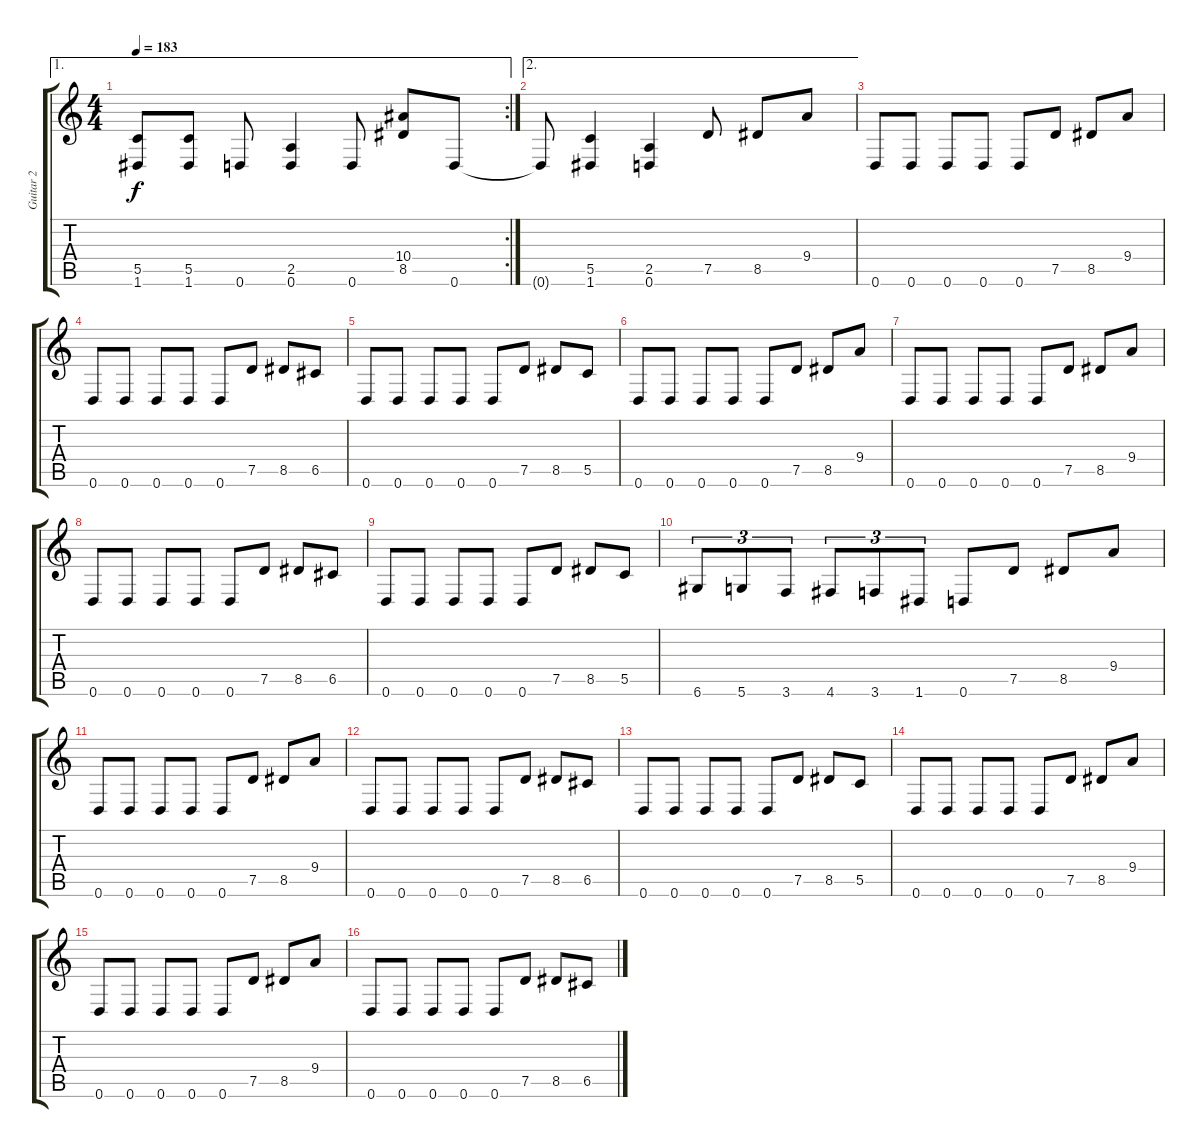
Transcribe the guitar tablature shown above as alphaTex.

\track ("Guitar 2" "Guitar 2") {instrument distortionguitar}
\staff {score tabs}
\tuning (D4 A3 F3 C3 G2 D2) {hide}
\ae 1
\rc 2
\ts (4 4)
\tempo 183
\clef g2
\ks c
(5.5{t} 1.6{t}).8{dy f} (5.5 1.6).8 0.6.8 (2.5 0.6).4 0.6.8 (10.4 8.5).8 0.6.8 |
\ae 2
0.6{t}.8 (5.5 1.6).4 (2.5 0.6).4 7.5.8 8.5.8 9.4.8 |
0.6.8 0.6.8 0.6.8 0.6.8 0.6.8 7.5.8 8.5.8 9.4.8 |
0.6.8 0.6.8 0.6.8 0.6.8 0.6.8 7.5.8 8.5.8 6.5.8 |
0.6.8 0.6.8 0.6.8 0.6.8 0.6.8 7.5.8 8.5.8 5.5.8 |
0.6.8 0.6.8 0.6.8 0.6.8 0.6.8 7.5.8 8.5.8 9.4.8 |
0.6.8 0.6.8 0.6.8 0.6.8 0.6.8 7.5.8 8.5.8 9.4.8 |
0.6.8 0.6.8 0.6.8 0.6.8 0.6.8 7.5.8 8.5.8 6.5.8 |
0.6.8 0.6.8 0.6.8 0.6.8 0.6.8 7.5.8{txt ""} 8.5.8 5.5.8 |
6.6.8{tu (3 2)} 5.6.8{tu (3 2)} 3.6.8{tu (3 2)} 4.6.8{tu (3 2)} 3.6.8{tu (3 2)} 1.6.8{tu (3 2)} 0.6.8 7.5.8 8.5.8 9.4.8 |
0.6.8 0.6.8 0.6.8 0.6.8 0.6.8 7.5.8 8.5.8 9.4.8 |
0.6.8 0.6.8 0.6.8 0.6.8 0.6.8 7.5.8 8.5.8 6.5.8 |
0.6.8 0.6.8 0.6.8 0.6.8 0.6.8 7.5.8 8.5.8 5.5.8 |
0.6.8 0.6.8 0.6.8 0.6.8 0.6.8 7.5.8 8.5.8 9.4.8 |
0.6.8 0.6.8 0.6.8 0.6.8 0.6.8 7.5.8 8.5.8 9.4.8 |
0.6.8 0.6.8 0.6.8 0.6.8 0.6.8 7.5.8 8.5.8 6.5.8
